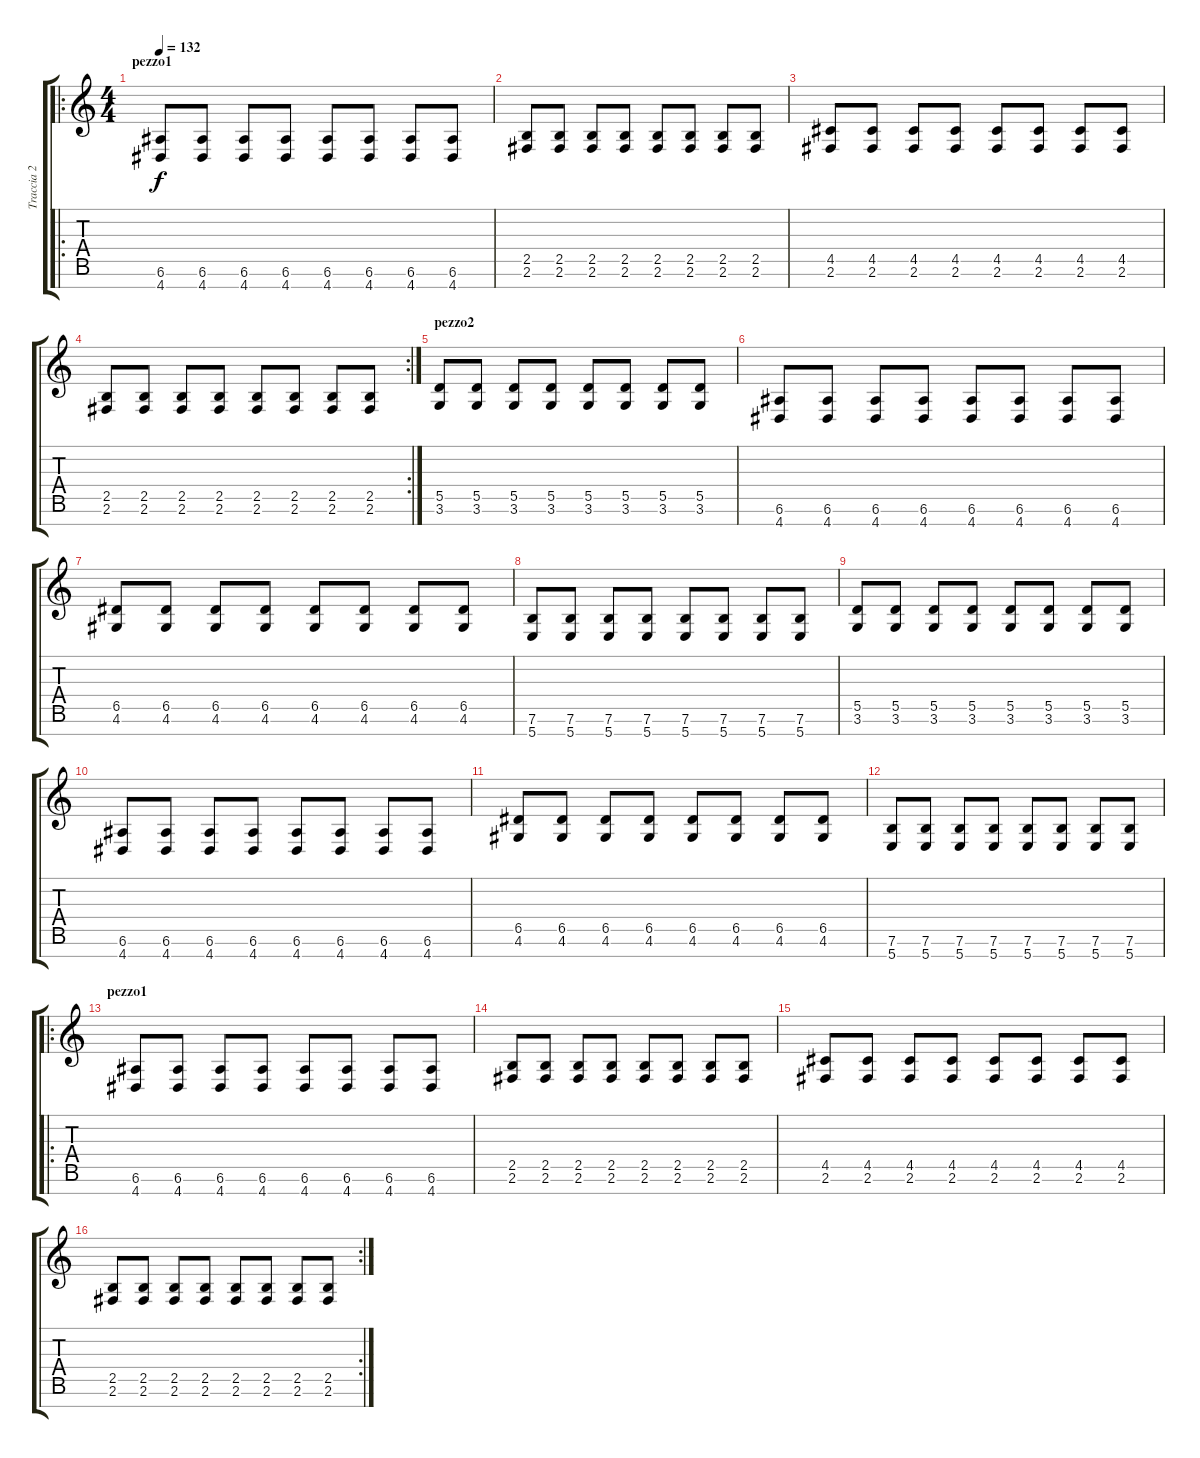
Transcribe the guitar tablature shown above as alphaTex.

\track ("Traccia 2" "Traccia 2") {instrument distortionguitar}
\staff {score tabs}
\tuning (E4 B3 G3 D3 A2 E2 B1) {hide}
\ro
\ts (4 4)
\section ("" "pezzo1")
\tempo 132
\clef g2
\ks c
(6.6 4.7).8{dy f instrument distortionguitar} (6.6 4.7).8 (6.6 4.7).8 (6.6 4.7).8 (6.6 4.7).8 (6.6 4.7).8 (6.6 4.7).8 (6.6 4.7).8 |
(2.5 2.6).8 (2.5 2.6).8 (2.5 2.6).8 (2.5 2.6).8 (2.5 2.6).8 (2.5 2.6).8 (2.5 2.6).8 (2.5 2.6).8 |
(4.5 2.6).8 (4.5 2.6).8 (4.5 2.6).8 (4.5 2.6).8 (4.5 2.6).8 (4.5 2.6).8 (4.5 2.6).8 (4.5 2.6).8 |
\rc 2
(2.5 2.6).8 (2.5 2.6).8 (2.5 2.6).8 (2.5 2.6).8 (2.5 2.6).8 (2.5 2.6).8 (2.5 2.6).8 (2.5 2.6).8 |
\section ("" "pezzo2")
(5.5 3.6).8 (5.5 3.6).8 (5.5 3.6).8 (5.5 3.6).8 (5.5 3.6).8 (5.5 3.6).8 (5.5 3.6).8 (5.5 3.6).8 |
(6.6 4.7).8 (6.6 4.7).8 (6.6 4.7).8 (6.6 4.7).8 (6.6 4.7).8 (6.6 4.7).8 (6.6 4.7).8 (6.6 4.7).8 |
(6.5 4.6).8 (6.5 4.6).8 (6.5 4.6).8 (6.5 4.6).8 (6.5 4.6).8 (6.5 4.6).8 (6.5 4.6).8 (6.5 4.6).8 |
(7.6 5.7).8 (7.6 5.7).8 (7.6 5.7).8 (7.6 5.7).8 (7.6 5.7).8 (7.6 5.7).8 (7.6 5.7).8 (7.6 5.7).8 |
(5.5 3.6).8 (5.5 3.6).8 (5.5 3.6).8 (5.5 3.6).8 (5.5 3.6).8 (5.5 3.6).8 (5.5 3.6).8 (5.5 3.6).8 |
(6.6 4.7).8 (6.6 4.7).8 (6.6 4.7).8 (6.6 4.7).8 (6.6 4.7).8 (6.6 4.7).8 (6.6 4.7).8 (6.6 4.7).8 |
(6.5 4.6).8 (6.5 4.6).8 (6.5 4.6).8 (6.5 4.6).8 (6.5 4.6).8 (6.5 4.6).8 (6.5 4.6).8 (6.5 4.6).8 |
(7.6 5.7).8 (7.6 5.7).8 (7.6 5.7).8 (7.6 5.7).8 (7.6 5.7).8 (7.6 5.7).8 (7.6 5.7).8 (7.6 5.7).8 |
\ro
\section ("" "pezzo1")
(6.6 4.7).8 (6.6 4.7).8 (6.6 4.7).8 (6.6 4.7).8 (6.6 4.7).8 (6.6 4.7).8 (6.6 4.7).8 (6.6 4.7).8 |
(2.5 2.6).8 (2.5 2.6).8 (2.5 2.6).8 (2.5 2.6).8 (2.5 2.6).8 (2.5 2.6).8 (2.5 2.6).8 (2.5 2.6).8 |
(4.5 2.6).8 (4.5 2.6).8 (4.5 2.6).8 (4.5 2.6).8 (4.5 2.6).8 (4.5 2.6).8 (4.5 2.6).8 (4.5 2.6).8 |
\rc 2
(2.5 2.6).8 (2.5 2.6).8 (2.5 2.6).8 (2.5 2.6).8 (2.5 2.6).8 (2.5 2.6).8 (2.5 2.6).8 (2.5 2.6).8
